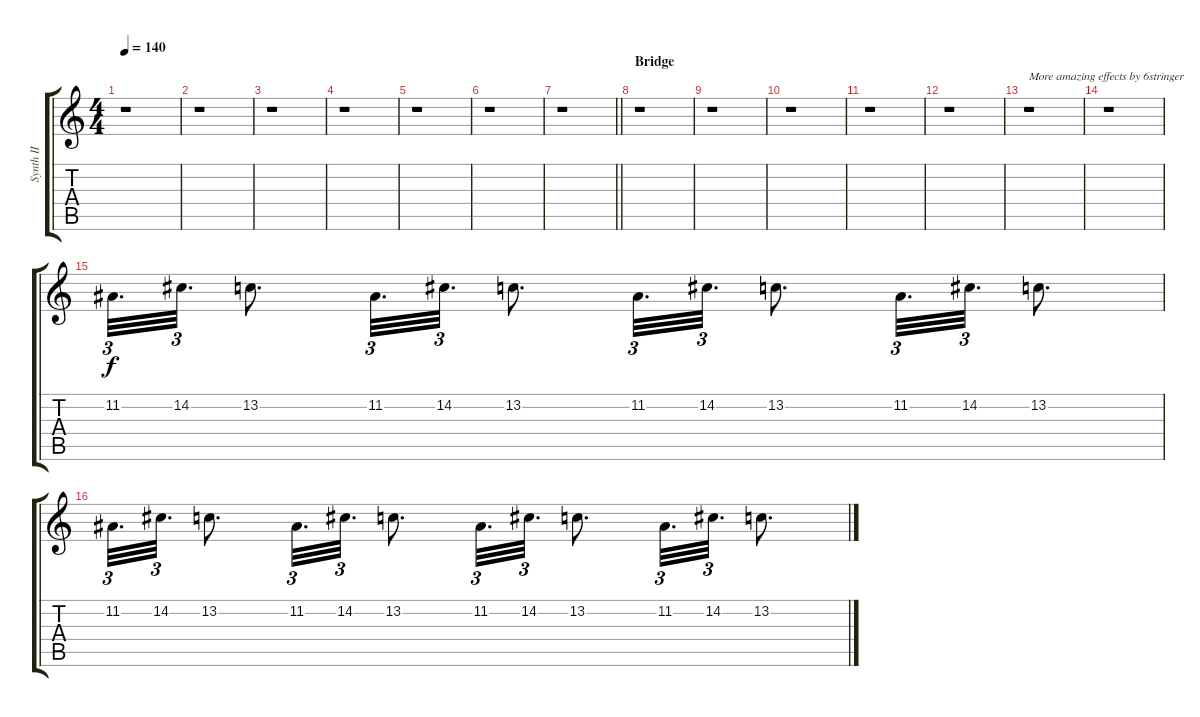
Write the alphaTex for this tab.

\track ("Synth II" "Synth II") {instrument fx4atmosphere}
\staff {score tabs}
\tuning (E4 B3 G3 D3 A2 E2) {hide}
\ts (4 4)
\tempo 140
\clef g2
\ks c
r.1{dy f} |
r.1 |
r.1 |
r.1 |
r.1 |
r.1 |
\barLineRight lightlight
r.1 |
\section ("" "Bridge")
r.1 |
r.1 |
r.1 |
r.1 |
r.1 |
r.1{txt "More amazing effects by 6stringer"} |
r.1 |
11.2.32{d tu (3 2) balance 16 instrument flute} 14.2.32{d tu (3 2)} 13.2.8{d} 11.2.32{d tu (3 2) volume 9} 14.2.32{d tu (3 2)} 13.2.8{d} 11.2.32{d tu (3 2) volume 13 balance 0} 14.2.32{d tu (3 2)} 13.2.8{d} 11.2.32{d tu (3 2) volume 9} 14.2.32{d tu (3 2)} 13.2.8{d} |
11.2.32{d tu (3 2) balance 16 instrument flute} 14.2.32{d tu (3 2)} 13.2.8{d} 11.2.32{d tu (3 2) volume 9} 14.2.32{d tu (3 2)} 13.2.8{d} 11.2.32{d tu (3 2) volume 13 balance 0} 14.2.32{d tu (3 2)} 13.2.8{d} 11.2.32{d tu (3 2) volume 9} 14.2.32{d tu (3 2)} 13.2.8{d}
